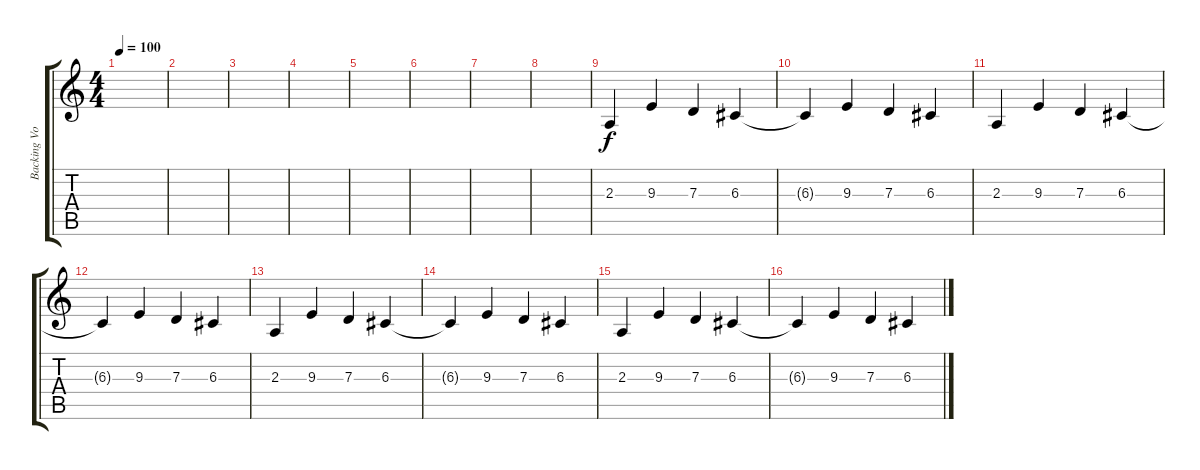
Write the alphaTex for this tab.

\track ("Backing Vocals" "Backing Vo") {instrument lead1square}
\staff {score tabs}
\tuning (E4 B3 G3 D3 A2 E2) {hide}
\ts (4 4)
\tempo 100
\clef g2
\ks c
|
|
|
|
|
|
|
|
2.3.4 9.3.4 7.3.4 6.3.4 |
6.3{t}.4 9.3.4 7.3.4 6.3.4 |
2.3.4 9.3.4 7.3.4 6.3.4 |
6.3{t}.4 9.3.4 7.3.4 6.3.4 |
2.3.4 9.3.4 7.3.4 6.3.4 |
6.3{t}.4 9.3.4 7.3.4 6.3.4 |
2.3.4 9.3.4 7.3.4 6.3.4 |
6.3{t}.4 9.3.4 7.3.4 6.3.4
